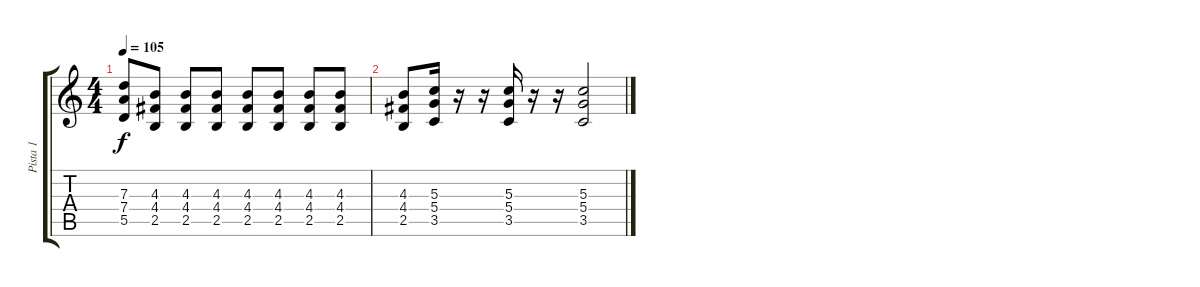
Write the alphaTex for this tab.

\track ("Pista 1" "Pista 1") {instrument distortionguitar}
\staff {score tabs}
\tuning (E4 B3 G3 D3 A2 E2) {hide}
\ts (4 4)
\tempo 105
\clef g2
\ks c
(7.3 7.4 5.5).8{dy f} (4.3 4.4 2.5).8 (4.3 4.4 2.5).8 (4.3 4.4 2.5).8 (4.3 4.4 2.5).8 (4.3 4.4 2.5).8 (4.3 4.4 2.5).8 (4.3 4.4 2.5).8 |
(4.3 4.4 2.5).8 (5.3 5.4 3.5).16 r.16 r.16 (5.3 5.4 3.5).16 r.16 r.16 (5.3 5.4 3.5).2
